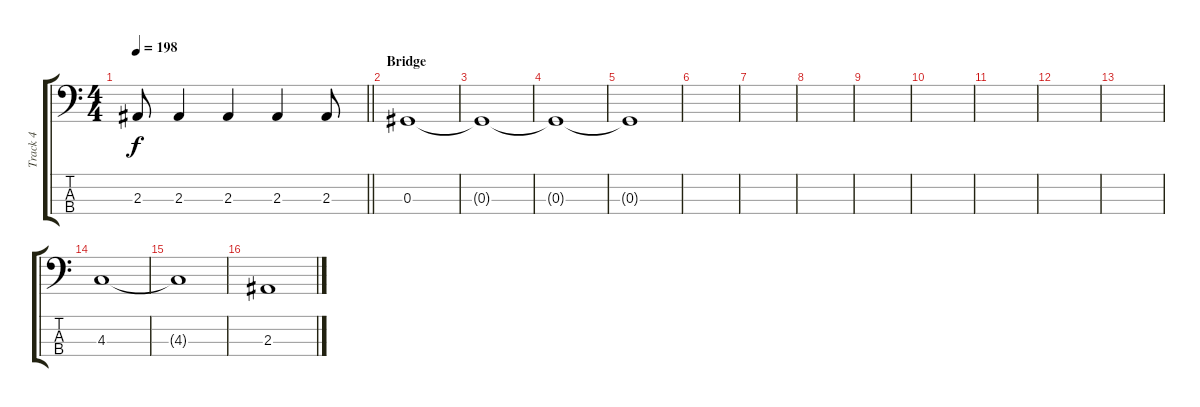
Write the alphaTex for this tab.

\track ("Track 4" "Track 4") {instrument electricbasspick}
\staff {score tabs}
\tuning (Gb2 Db2 Ab1 Eb1) {hide}
\ts (4 4)
\tempo 198
\clef f4
\barLineRight lightlight
\ks c
2.3.8{dy f} 2.3.4 2.3.4 2.3.4 2.3.8 |
\section ("" "Bridge")
0.3.1 |
0.3{t}.1 |
0.3{t}.1 |
0.3{t}.1 |
|
|
|
|
|
|
|
|
4.3.1 |
4.3{t}.1 |
2.3.1
